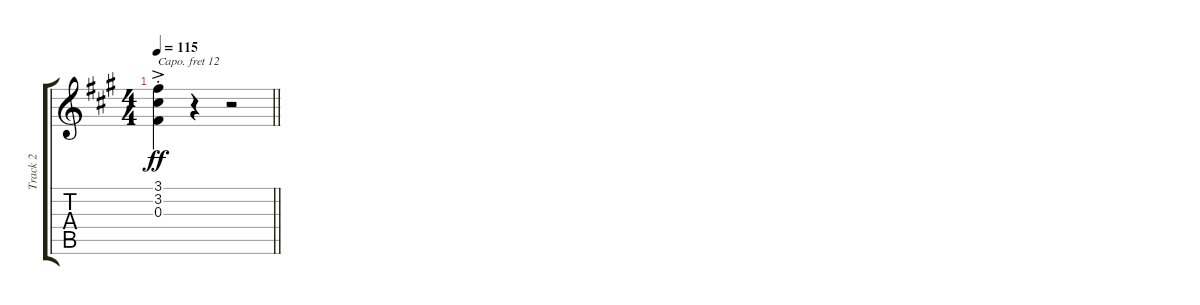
\track ("Track 2" "Track 2") {instrument rockorgan}
\staff {score tabs}
\capo 12
\tuning (Eb4 Bb3 Gb3 Db3 Ab2 Eb2) {hide}
\ts (4 4)
\tempo 115
\clef g2
\barLineRight lightlight
\ks a
(3.1{ac st} 3.2{ac st} 0.3{ac st}).4{dy ff} r.4 r.2
